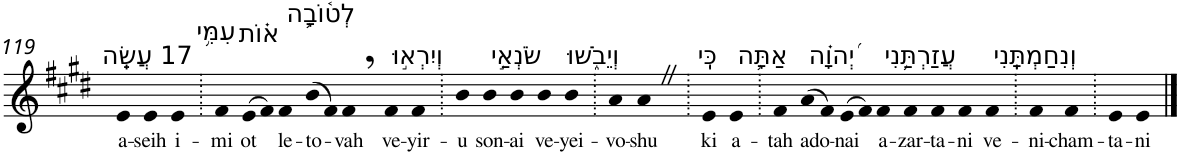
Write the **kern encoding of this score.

**kern	**text
*part1	*part1
*staff1	*staff1
*I"Piano	*
*I'Pno	*
!!LO:PB:g=z
*clefG2	*
*k[f#c#g#d#]	*
*E:	*
=119	=119
!LO:TX:a:t=17 עֲשֵֽׂה	!
!	!LO:LY:b
4e	a-
!	!LO:LY:b
4e	-seih
!LO:TX:a:t=עִמִּ֥י	!
!	!LO:LY:b
4e	i-
=120.	=120.
!	!LO:LY:b
4f#	-mi
!LO:TX:a:t=א֗וֹת	!
!	!LO:LY:b
(>8e	ot
8f#)	.
!LO:TX:a:t=לְט֫וֹבָ֥ה	!
!	!LO:LY:b
4f#	le-
!	!LO:LY:b
(>8b	-to-
8f#)	.
!	!LO:LY:b
4f#,	-vah
!LO:TX:a:t=וְיִרְא֣וּ	!
!	!LO:LY:b
4f#	ve-
!	!LO:LY:b
4f#	-yir-
=121.	=121.
!	!LO:LY:b
4b	-u
!LO:TX:a:t=שֹׂנְאַ֣י	!
!	!LO:LY:b
4b	son-
!	!LO:LY:b
4b	-ai
!LO:TX:a:t=וְיֵבֹ֑שׁוּ	!
!	!LO:LY:b
4b	ve-
!	!LO:LY:b
4b	-yei-
=122.	=122.
!	!LO:LY:b
4a	-vo-
!	!LO:LY:b
4aZ	-shu
=123.	=123.
!LO:TX:a:t=כִּֽי	!
!	!LO:LY:b
4e	ki
!LO:TX:a:t=אַתָּ֥ה	!
!	!LO:LY:b
4e	a-
=124.	=124.
!	!LO:LY:b
4f#	-tah
!LO:TX:a:t=יְ֝הוָ֗ה	!
!	!LO:LY:b
(>8a	ado-
8f#)	.
!	!LO:LY:b
(>8e	-nai
8f#)	.
!LO:TX:a:t=עֲזַרְתַּ֥נִי	!
!	!LO:LY:b
4f#	a-
!	!LO:LY:b
4f#	-zar-
!	!LO:LY:b
4f#	-ta-
!	!LO:LY:b
4f#	-ni
!LO:TX:a:t=וְנִחַמְתָּֽנִי	!
!	!LO:LY:b
4f#	ve-
=125.	=125.
!	!LO:LY:b
4f#	-ni-
!	!LO:LY:b
4f#	-cham-
=126.	=126.
!	!LO:LY:b
4e	-ta-
!	!LO:LY:b
4e	-ni
==	==
*-	*-
